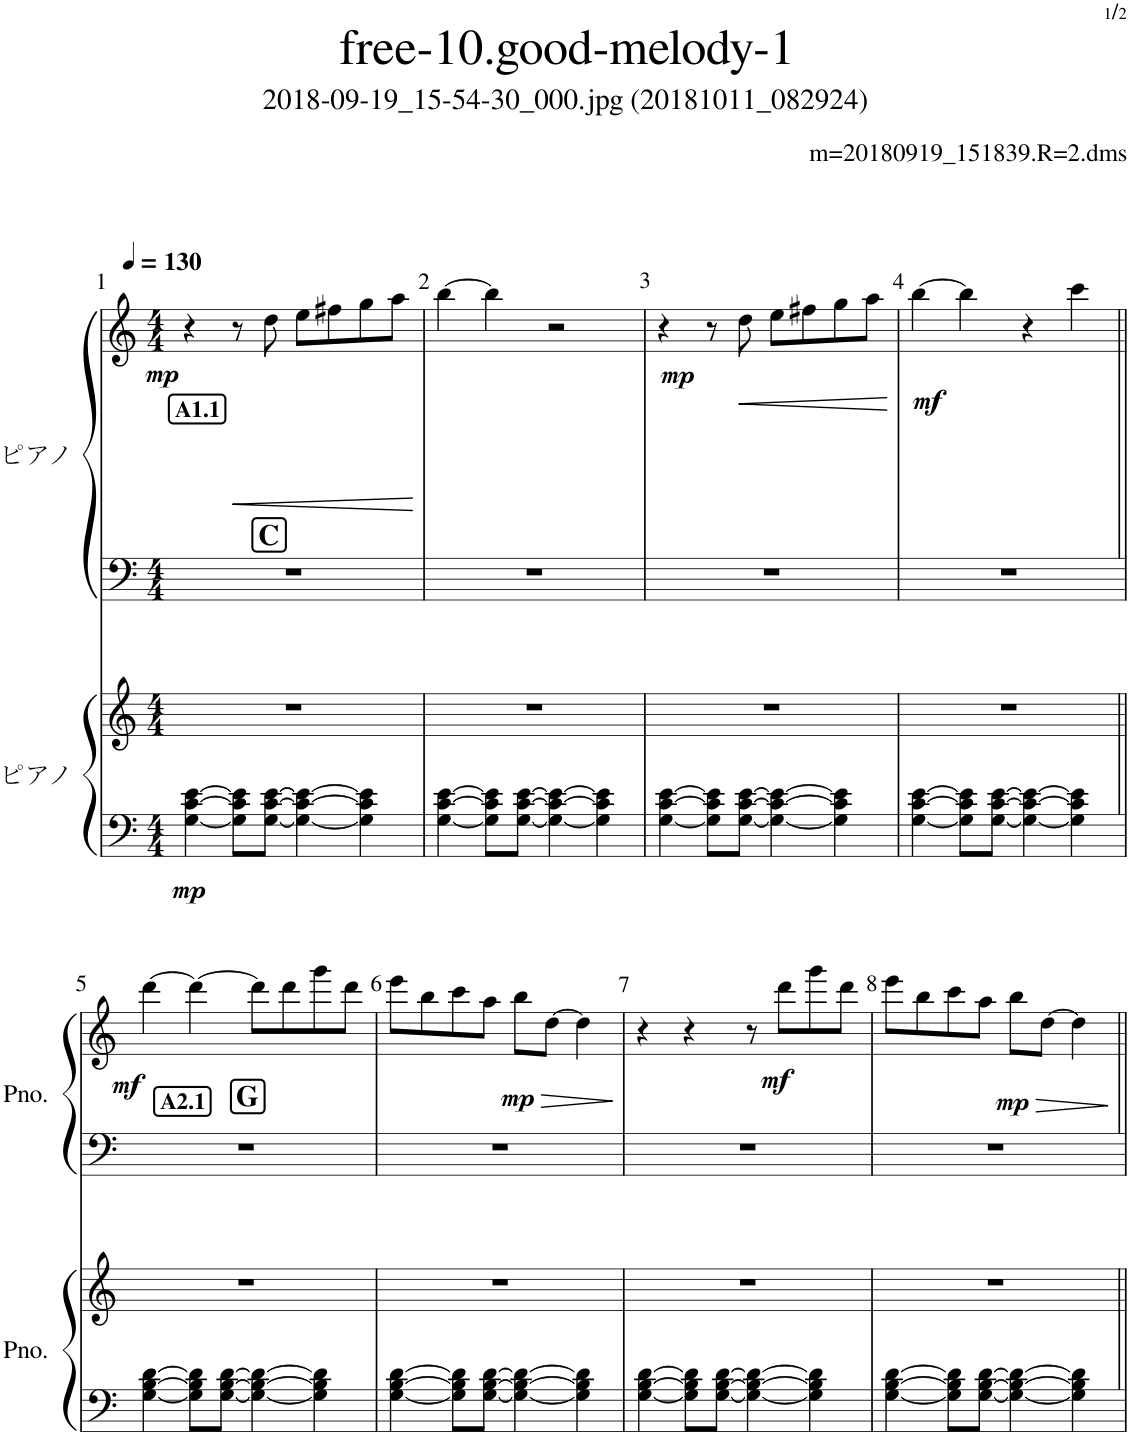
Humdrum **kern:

**kern	**kern	**dynam	**kern	**kern	**dynam
*part2	*part2	*part2	*part1	*part1	*part1
*staff4	*staff3	*staff3/4	*staff2	*staff1	*staff1/2
*I"ピアノ	*	*	*I"ピアノ	*	*
*clefF4	*clefG2	*	*clefF4	*clefG2	*
*k[]	*k[]	*	*k[]	*k[]	*
*M4/4	*M4/4	*	*M4/4	*M4/4	*
*MM130	*MM130	*	*MM130	*MM130	*
!!LO:REH:place=s1:b:B:cj:fs=14:t=C
!!LO:REH:place=s1:b:B:cj:fs=11:t=A1.1
=1	=1	=1	=1	=1	=1
!	!	!LO:DY:b=2	!	!	!LO:DY:b
[4G\ [4c\ [4e\	1r	mp	1r	4r	mp
!	!	!	!	!	!LO:HP:b
8G\] 8c\] 8e\]L	.	.	.	8r	<
[8G\ [8c\ [8e\J	.	.	.	8dd\	.
4G\_ 4c\_ 4e\_	.	.	.	8ee\L	.
.	.	.	.	8ff#X\	.
4G\] 4c\] 4e\]	.	.	.	8gg\	.
.	.	.	.	8aa\J	.
.	.	.	.	.	[
=2	=2	=2	=2	=2	=2
[4G\ [4c\ [4e\	1r	.	1r	[4bb\	.
8G\] 8c\] 8e\]L	.	.	.	4bb\]	.
[8G\ [8c\ [8e\J	.	.	.	.	.
4G\_ 4c\_ 4e\_	.	.	.	2r	.
4G\] 4c\] 4e\]	.	.	.	.	.
=3	=3	=3	=3	=3	=3
!	!	!	!	!	!LO:DY:b
[4G\ [4c\ [4e\	1r	.	1r	4r	mp
8G\] 8c\] 8e\]L	.	.	.	8r	.
!	!	!	!	!	!LO:HP:b
[8G\ [8c\ [8e\J	.	.	.	8dd\	<
4G\_ 4c\_ 4e\_	.	.	.	8ee\L	.
.	.	.	.	8ff#X\	.
4G\] 4c\] 4e\]	.	.	.	8gg\	.
.	.	.	.	8aa\J	.
.	.	.	.	.	[
=4	=4	=4	=4	=4	=4
!	!	!	!	!	!LO:DY:b
[4G\ [4c\ [4e\	1r	.	1r	[4bb\	mf
8G\] 8c\] 8e\]L	.	.	.	4bb\]	.
[8G\ [8c\ [8e\J	.	.	.	.	.
4G\_ 4c\_ 4e\_	.	.	.	4r	.
4G\] 4c\] 4e\]	.	.	.	4ccc\	.
!!LO:LB:g=z
!!LO:REH:place=s1:b:B:cj:fs=14:t=G
!!LO:REH:place=s1:b:B:cj:fs=11:t=A2.1
=5||	=5||	=5||	=5||	=5||	=5||
!	!	!	!	!	!LO:DY:b
[4G\ [4B\ [4d\	1r	.	1r	[4ddd\	mf
8G\] 8B\] 8d\]L	.	.	.	4ddd\_	.
[8G\ [8B\ [8d\J	.	.	.	.	.
4G\_ 4B\_ 4d\_	.	.	.	8ddd\L]	.
.	.	.	.	8ddd\	.
4G\] 4B\] 4d\]	.	.	.	8ggg\	.
.	.	.	.	8ddd\J	.
=6	=6	=6	=6	=6	=6
[4G\ [4B\ [4d\	1r	.	1r	8eee\L	.
.	.	.	.	8bb\	.
8G\] 8B\] 8d\]L	.	.	.	8ccc\	.
[8G\ [8B\ [8d\J	.	.	.	8aa\J	.
!	!	!	!	!	!LO:HP:b
!	!	!	!	!	!LO:DY:n=1:b
4G\_ 4B\_ 4d\_	.	.	.	8bb\L	> mp
.	.	.	.	[8dd\J	.
4G\] 4B\] 4d\]	.	.	.	4dd\]	.
.	.	.	.	.	]
=7	=7	=7	=7	=7	=7
[4G\ [4B\ [4d\	1r	.	1r	4r	.
8G\] 8B\] 8d\]L	.	.	.	4r	.
[8G\ [8B\ [8d\J	.	.	.	.	.
4G\_ 4B\_ 4d\_	.	.	.	8r	.
!	!	!	!	!	!LO:DY:b
.	.	.	.	8ddd\L	mf
4G\] 4B\] 4d\]	.	.	.	8ggg\	.
.	.	.	.	8ddd\J	.
=8	=8	=8	=8	=8	=8
[4G\ [4B\ [4d\	1r	.	1r	8eee\L	.
.	.	.	.	8bb\	.
8G\] 8B\] 8d\]L	.	.	.	8ccc\	.
[8G\ [8B\ [8d\J	.	.	.	8aa\J	.
!	!	!	!	!	!LO:HP:b
!	!	!	!	!	!LO:DY:n=1:b
4G\_ 4B\_ 4d\_	.	.	.	8bb\L	> mp
.	.	.	.	[8dd\J	.
4G\] 4B\] 4d\]	.	.	.	4dd\]	.
.	.	.	.	.	]
=||	=||	=||	=||	=||	=||
*-	*-	*-	*-	*-	*-
